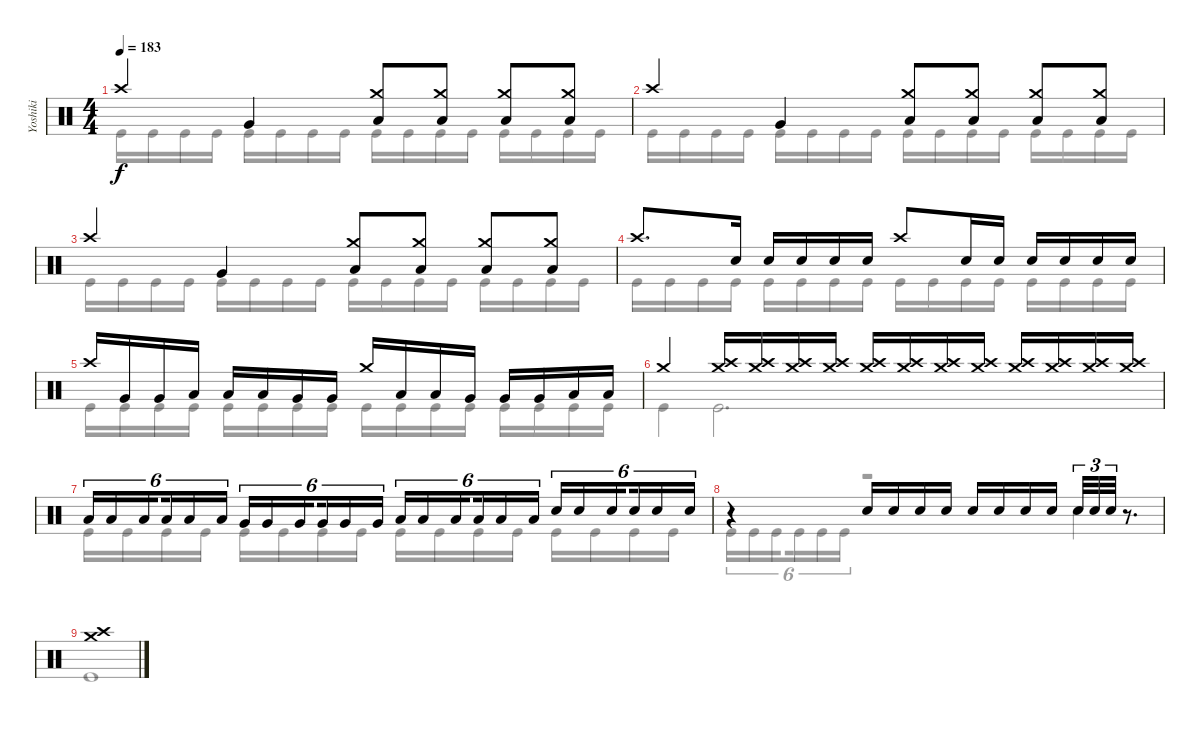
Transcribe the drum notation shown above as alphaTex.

\track ("Yoshiki" "Yoshiki") {instrument percussion}
\staff {score}
\articulation defaults
\voice
\ts (4 4)
\tempo 183
\clef neutral
\ks c "Crash high (hit)".4{dy f} "Very Low Tom (hit)".4
("Crash medium (hit)" "Low Tom (hit)").8 ("Crash medium (hit)" "Low Tom (hit)").8 ("Crash medium (hit)" "Low Tom (hit)").8 ("Crash medium (hit)" "Low Tom (hit)").8 |
"Crash high (hit)".4 "Very Low Tom (hit)".4 ("Crash medium (hit)" "Low Tom (hit)").8 ("Crash medium (hit)" "Low Tom (hit)").8 ("Crash medium (hit)" "Low Tom (hit)").8 ("Crash medium (hit)" "Low Tom (hit)").8 |
"Crash high (hit)".4 "Very Low Tom (hit)".4 ("Crash medium (hit)" "Low Tom (hit)").8 ("Crash medium (hit)" "Low Tom (hit)").8 ("Crash medium (hit)" "Low Tom (hit)").8 ("Crash medium (hit)" "Low Tom (hit)").8 |
"Crash high (hit)".8{d} "Snare (hit) 2".16 "Snare (hit) 2".16 "Snare (hit) 2".16 "Snare (hit) 2".16 "Snare (hit) 2".16 "Crash high (hit)".8 "Snare (hit) 2".16 "Snare (hit) 2".16 "Snare (hit) 2".16 "Snare (hit) 2".16 "Snare (hit) 2".16 "Snare (hit) 2".16 |
"Crash high (hit)".16 "Very Low Tom (hit)".16 "Very Low Tom (hit)".16 "Low Tom (hit)".16 "Low Tom (hit)".16 "Low Tom (hit)".16 "Very Low Tom (hit)".16 "Very Low Tom (hit)".16 "Crash medium (hit)".16 "Low Tom (hit)".16 "Low Tom (hit)".16 "Very Low Tom (hit)".16 "Very Low Tom (hit)".16 "Very Low Tom (hit)".16 "Low Floor Tom (hit)".16 "Low Floor Tom (hit)".16 |
"Crash medium (hit)".4 ("Crash medium (hit)" "Crash high (hit)").16 ("Crash medium (hit)" "Crash high (hit)").16 ("Crash medium (hit)" "Crash high (hit)").16 ("Crash medium (hit)" "Crash high (hit)").16 ("Crash medium (hit)" "Crash high (hit)").16 ("Crash medium (hit)" "Crash high (hit)").16 ("Crash medium (hit)" "Crash high (hit)").16 ("Crash medium (hit)" "Crash high (hit)").16 ("Crash medium (hit)" "Crash high (hit)").16 ("Crash medium (hit)" "Crash high (hit)").16 ("Crash medium (hit)" "Crash high (hit)").16 ("Crash medium (hit)" "Crash high (hit)").16 |
"Low Tom (hit)".16{tu (6 4)} "Low Tom (hit)".16{tu (6 4)} "Low Tom (hit)".16{tu (6 4) beam splitsecondary} "Low Tom (hit)".16{tu (6 4)} "Low Tom (hit)".16{tu (6 4)} "Low Tom (hit)".16{tu (6 4)} "Very Low Tom (hit)".16{tu (6 4)} "Very Low Tom (hit)".16{tu (6 4)} "Very Low Tom (hit)".16{tu (6 4) beam splitsecondary} "Very Low Tom (hit)".16{tu (6 4)} "Very Low Tom (hit)".16{tu (6 4)} "Very Low Tom (hit)".16{tu (6 4)} "Low Floor Tom (hit)".16{tu (6 4)} "Low Floor Tom (hit)".16{tu (6 4)} "Low Floor Tom (hit)".16{tu (6 4) beam splitsecondary} "Low Floor Tom (hit)".16{tu (6 4)} "Low Floor Tom (hit)".16{tu (6 4)} "Low Floor Tom (hit)".16{tu (6 4)} "Snare (hit) 2".16{tu (6 4)} "Snare (hit) 2".16{tu (6 4)} "Snare (hit) 2".16{tu (6 4) beam splitsecondary} "Snare (hit) 2".16{tu (6 4)} "Snare (hit) 2".16{tu (6 4)} "Snare (hit) 2".16{tu (6 4)} |
r.4 "Snare (hit) 2".16 "Snare (hit) 2".16 "Snare (hit) 2".16 "Snare (hit) 2".16 "Snare (hit) 2".16 "Snare (hit) 2".16 "Snare (hit) 2".16 "Snare (hit) 2".16 "Snare (hit) 2".32{tu (3 2)} "Snare (hit) 2".32{tu (3 2)} "Snare (hit) 2".32{tu (3 2)} r.8{d} |
("Crash medium (hit)" "Crash high (hit)").1
\voice
\clef neutral
\ottava regular
\simile none
\ks c "Kick (hit)".16{dy f} "Kick (hit)".16 "Kick (hit)".16 "Kick (hit)".16 "Kick (hit)".16 "Kick (hit)".16 "Kick (hit)".16 "Kick (hit)".16 "Kick (hit)".16 "Kick (hit)".16 "Kick (hit)".16 "Kick (hit)".16 "Kick (hit)".16 "Kick (hit)".16 "Kick (hit)".16 "Kick (hit)".16
|
"Kick (hit)".16 "Kick (hit)".16 "Kick (hit)".16 "Kick (hit)".16 "Kick (hit)".16 "Kick (hit)".16 "Kick (hit)".16 "Kick (hit)".16 "Kick (hit)".16 "Kick (hit)".16 "Kick (hit)".16 "Kick (hit)".16 "Kick (hit)".16 "Kick (hit)".16 "Kick (hit)".16 "Kick (hit)".16 |
"Kick (hit)".16 "Kick (hit)".16 "Kick (hit)".16 "Kick (hit)".16 "Kick (hit)".16 "Kick (hit)".16 "Kick (hit)".16 "Kick (hit)".16 "Kick (hit)".16 "Kick (hit)".16 "Kick (hit)".16 "Kick (hit)".16 "Kick (hit)".16 "Kick (hit)".16 "Kick (hit)".16 "Kick (hit)".16 |
"Kick (hit)".16 "Kick (hit)".16 "Kick (hit)".16 "Kick (hit)".16 "Kick (hit)".16 "Kick (hit)".16 "Kick (hit)".16 "Kick (hit)".16 "Kick (hit)".16 "Kick (hit)".16 "Kick (hit)".16 "Kick (hit)".16 "Kick (hit)".16 "Kick (hit)".16 "Kick (hit)".16 "Kick (hit)".16 |
"Kick (hit)".16 "Kick (hit)".16 "Kick (hit)".16 "Kick (hit)".16 "Kick (hit)".16 "Kick (hit)".16 "Kick (hit)".16 "Kick (hit)".16 "Kick (hit)".16 "Kick (hit)".16 "Kick (hit)".16 "Kick (hit)".16 "Kick (hit)".16 "Kick (hit)".16 "Kick (hit)".16 "Kick (hit)".16 |
"Kick (hit)".4 "Kick (hit)".2{d} |
"Kick (hit)".16 "Kick (hit)".16 "Kick (hit)".16 "Kick (hit)".16 "Kick (hit)".16 "Kick (hit)".16 "Kick (hit)".16 "Kick (hit)".16 "Kick (hit)".16 "Kick (hit)".16 "Kick (hit)".16 "Kick (hit)".16 "Kick (hit)".16 "Kick (hit)".16 "Kick (hit)".16 "Kick (hit)".16 |
"Kick (hit)".16{tu (6 4)} "Kick (hit)".16{tu (6 4)} "Kick (hit)".16{tu (6 4) beam splitsecondary} "Kick (hit)".16{tu (6 4)} "Kick (hit)".16{tu (6 4)} "Kick (hit)".16{tu (6 4)} r.2 "Snare (hit) 2".4 |
"Kick (hit)".1
